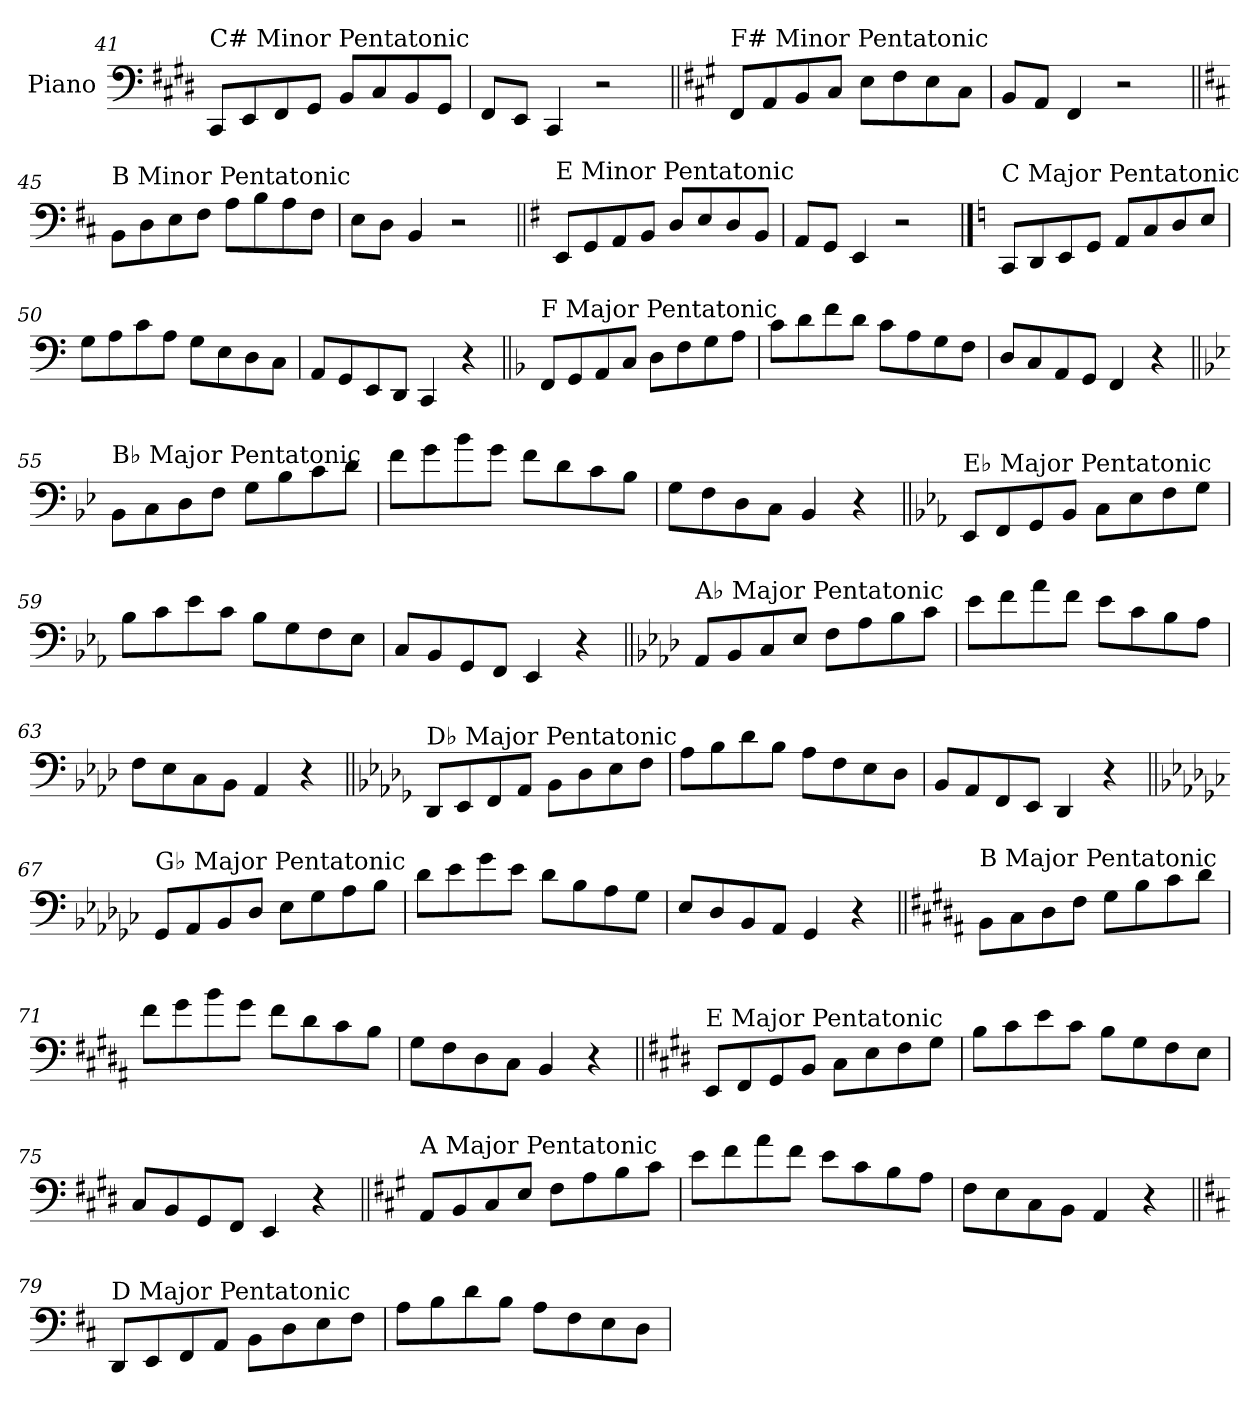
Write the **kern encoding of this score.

**kern
*part1
*staff1
*I"Piano
*I'Pno.
!!LO:LB:g=z
*clefF4
*k[f#c#g#d#]
=41
!LO:TX:a:t=C# Minor Pentatonic
8CC#/L
8EE/
8FF#/
8GG#/J
8BB/L
8C#/
8BB/
8GG#/J
=42
8FF#/L
8EE/J
4CC#/
2r
=43||
*k[f#c#g#]
!LO:TX:a:t=F# Minor Pentatonic
8FF#/L
8AA/
8BB/
8C#/J
8E\L
8F#\
8E\
8C#\J
=44
8BB/L
8AA/J
4FF#/
2r
!!LO:LB:g=z
=45||
*k[f#c#]
!LO:TX:a:t=B Minor Pentatonic
8BB\L
8D\
8E\
8F#\J
8A\L
8B\
8A\
8F#\J
=46
8E\L
8D\J
4BB/
2r
=47||
*k[f#]
!LO:TX:a:t=E Minor Pentatonic
8EE/L
8GG/
8AA/
8BB/J
8D/L
8E/
8D/
8BB/J
=48
8AA/L
8GG/J
4EE/
2r
!!LO:PB:g=z
==49
*k[]
!LO:TX:a:t=C Major Pentatonic
8CC/L
8DD/
8EE/
8GG/J
8AA/L
8C/
8D/
8E/J
=50
8G\L
8A\
8c\
8A\J
8G\L
8E\
8D\
8C\J
=51
8AA/L
8GG/
8EE/
8DD/J
4CC/
4r
=52||
*k[b-]
!LO:TX:a:t=F Major Pentatonic
8FF/L
8GG/
8AA/
8C/J
8D\L
8F\
8G\
8A\J
=53
8c\L
8d\
8f\
8d\J
8c\L
8A\
8G\
8F\J
=54
8D/L
8C/
8AA/
8GG/J
4FF/
4r
!!LO:LB:g=z
=55||
*k[b-e-]
!LO:TX:a:t=B♭ Major Pentatonic
8BB-\L
8C\
8D\
8F\J
8G\L
8B-\
8c\
8d\J
=56
8f\L
8g\
8b-\
8g\J
8f\L
8d\
8c\
8B-\J
=57
8G\L
8F\
8D\
8C\J
4BB-/
4r
=58||
*k[b-e-a-]
!LO:TX:a:t=E♭ Major Pentatonic
8EE-/L
8FF/
8GG/
8BB-/J
8C\L
8E-\
8F\
8G\J
=59
8B-\L
8c\
8e-\
8c\J
8B-\L
8G\
8F\
8E-\J
=60
8C/L
8BB-/
8GG/
8FF/J
4EE-/
4r
!!LO:LB:g=z
=61||
*k[b-e-a-d-]
!LO:TX:a:t=A♭ Major Pentatonic
8AA-/L
8BB-/
8C/
8E-/J
8F\L
8A-\
8B-\
8c\J
=62
8e-\L
8f\
8a-\
8f\J
8e-\L
8c\
8B-\
8A-\J
=63
8F\L
8E-\
8C\
8BB-\J
4AA-/
4r
=64||
*k[b-e-a-d-g-]
!LO:TX:a:t=D♭ Major Pentatonic
8DD-/L
8EE-/
8FF/
8AA-/J
8BB-\L
8D-\
8E-\
8F\J
=65
8A-\L
8B-\
8d-\
8B-\J
8A-\L
8F\
8E-\
8D-\J
=66
8BB-/L
8AA-/
8FF/
8EE-/J
4DD-/
4r
!!LO:LB:g=z
=67||
*k[b-e-a-d-g-c-]
!LO:TX:a:t=G♭ Major Pentatonic
8GG-/L
8AA-/
8BB-/
8D-/J
8E-\L
8G-\
8A-\
8B-\J
=68
8d-\L
8e-\
8g-\
8e-\J
8d-\L
8B-\
8A-\
8G-\J
=69
8E-/L
8D-/
8BB-/
8AA-/J
4GG-/
4r
=70||
*k[f#c#g#d#a#]
!LO:TX:a:t=B Major Pentatonic
8BB\L
8C#\
8D#\
8F#\J
8G#\L
8B\
8c#\
8d#\J
=71
8f#\L
8g#\
8b\
8g#\J
8f#\L
8d#\
8c#\
8B\J
=72
8G#\L
8F#\
8D#\
8C#\J
4BB/
4r
!!LO:LB:g=z
=73||
*k[f#c#g#d#]
!LO:TX:a:t=E Major Pentatonic
8EE/L
8FF#/
8GG#/
8BB/J
8C#\L
8E\
8F#\
8G#\J
=74
8B\L
8c#\
8e\
8c#\J
8B\L
8G#\
8F#\
8E\J
=75
8C#/L
8BB/
8GG#/
8FF#/J
4EE/
4r
=76||
*k[f#c#g#]
!LO:TX:a:t=A Major Pentatonic
8AA/L
8BB/
8C#/
8E/J
8F#\L
8A\
8B\
8c#\J
=77
8e\L
8f#\
8a\
8f#\J
8e\L
8c#\
8B\
8A\J
=78
8F#\L
8E\
8C#\
8BB\J
4AA/
4r
!!LO:LB:g=z
=79||
*k[f#c#]
!LO:TX:a:t=D Major Pentatonic
8DD/L
8EE/
8FF#/
8AA/J
8BB\L
8D\
8E\
8F#\J
=80
8A\L
8B\
8d\
8B\J
8A\L
8F#\
8E\
8D\J
=
*-
